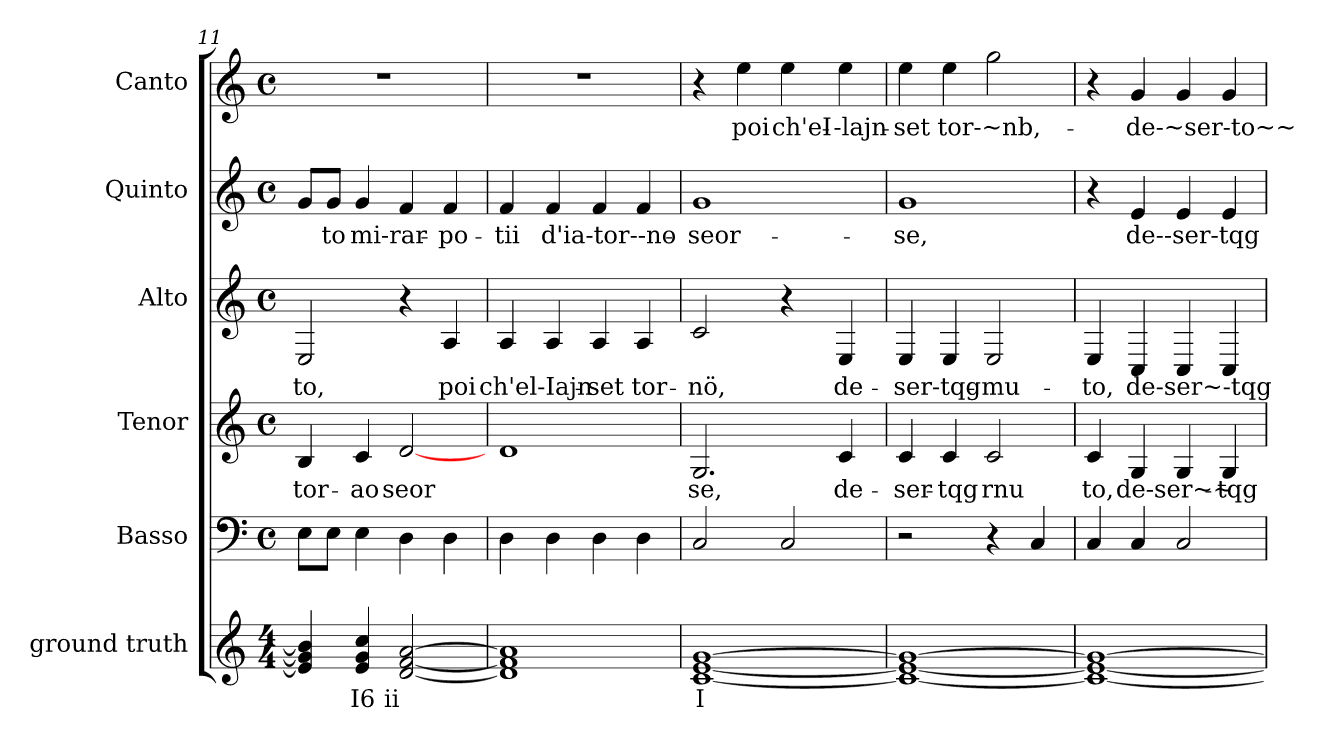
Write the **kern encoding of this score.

**kern	**text	**kern	**kern	**text	**kern	**text	**kern	**text	**kern	**text
*part6	*part6	*part5	*part4	*part4	*part3	*part3	*part2	*part2	*part1	*part1
*staff6	*staff6	*staff5	*staff4	*staff4	*staff3	*staff3	*staff2	*staff2	*staff1	*staff1
*I"ground truth	*	*I"Basso	*I"Tenor	*	*I"Alto	*	*I"Quinto	*	*I"Canto	*
*	*	*I'B.	*I'T.	*	*I'A.	*	*I'Q.	*	*I'C.	*
!!LO:LB:g=z
*	*	*clefF4	*clefG2	*	*clefG2	*	*clefG2	*	*clefG2	*
*k[]	*	*k[]	*k[]	*	*k[]	*	*k[]	*	*k[]	*
*	*	*C:	*C:	*	*C:	*	*C:	*	*C:	*
*M4/4	*	*M4/4	*M4/4	*	*M4/4	*	*M4/4	*	*M4/4	*
*	*	*met(c)	*met(c)	*	*met(c)	*	*met(c)	*	*met(c)	*
=11	=11	=11	=11	=11	=11	=11	=11	=11	=11	=11
4e] 4g] 4b]	.	8EJ	4B	-tor-	2E	-to,	8gJ	.	1r	.
.	.	8EJ	.	.	.	.	8gJ	-to	.	.
4e 4g 4cc	I6	4E	4c	-ao	.	.	4g	-mi-rar-	.	.
[2d [2f [2a	ii	4D	[2d	-seor	4r	.	4f	.	.	.
.	.	4D	.	.	4A	-poi	4f	-po-	.	.
=12	=12	=12	=12	=12	=12	=12	=12	=12	=12	=12
1d] 1f] 1a]	.	4D	1d	.	4A	-ch'el-Iajn-	4f	-tii	1r	.
.	.	4D	.	.	4A	.	4f	-d'ia-tor--no-	.	.
.	.	4D	.	.	4A	-set	4f	.	.	.
.	.	4D	.	.	4A	-tor-	4f	.	.	.
=13	=13	=13	=13	=13	=13	=13	=13	=13	=13	=13
[1c [1e [1g	I	2C	2.G	-se,	2c	-nö,	1g	-seor-	4r	.
.	.	.	.	.	.	.	.	.	4ee	-poi
.	.	2C	.	.	4r	.	.	.	4ee	-ch'eI-
.	.	.	4c	-de-	4E	-de-	.	.	4ee	--lajn-
=14	=14	=14	=14	=14	=14	=14	=14	=14	=14	=14
1c_ 1e_ 1g_	.	2r	4c	-ser-	4E	-ser-tqg-	1g	-se,	4ee	-set
.	.	.	4c	-tqg	4E	.	.	.	4ee	-tor-~nb,-
.	.	4r	2c	-rnu	2E	-mu-	.	.	2gg	.
.	.	4C	.	.	.	.	.	.	.	.
=15	=15	=15	=15	=15	=15	=15	=15	=15	=15	=15
1c_ 1e_ 1g_	.	4C	4c	-to,	4E	-to,	4r	.	4r	.
.	.	4C	4G	-de-ser~~-	4C	-de-ser~-tqg-	4e	-de--ser-tqg-	4g	-de-~ser-to~~-
.	.	2C	4G	.	4C	.	4e	.	4g	.
.	.	.	4G	-tqg	4C	.	4e	.	4g	.
=	=	=	=	=	=	=	=	=	=	=
*-	*-	*-	*-	*-	*-	*-	*-	*-	*-	*-
